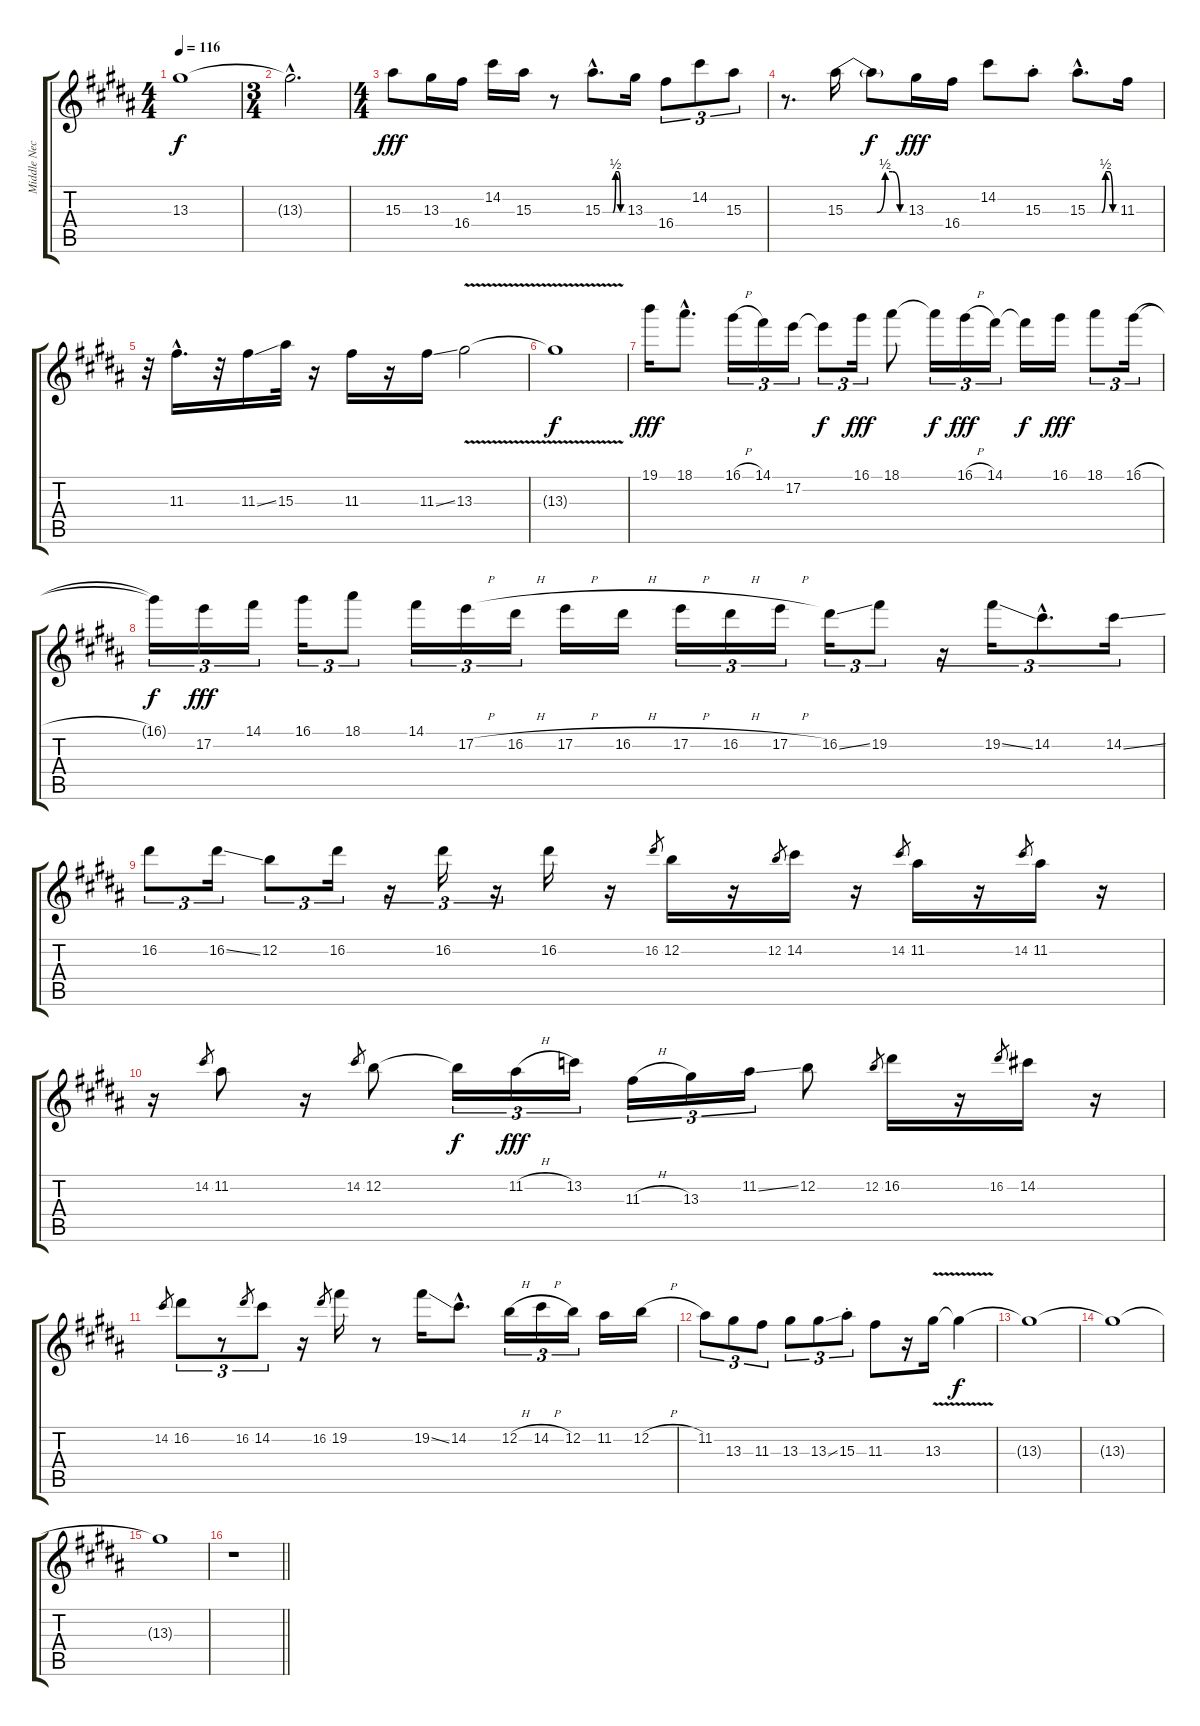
\track ("Middle Neck" "Middle Nec") {instrument overdrivenguitar}
\staff {score tabs}
\tuning (E4 B3 G3 D3 A2 E2) {hide}
\ts (4 4)
\tempo 116
\clef g2
\ks b
13.3{t}.1{dy f} |
\ts (3 4)
13.3{hac t}.2{d} |
\ts (4 4)
15.3.8{dy fff} 13.3.16 16.4.16 14.2.16 15.3.16 r.8 15.3{be (custom 0 0 30 0 38 2 45 2 52 0 60 0) hac}.8{d} 13.3.16 16.4.8{tu (3 2)} 14.2.8{tu (3 2)} 15.3.8{tu (3 2)} |
r.8{d} 15.3{be (custom 0 0 30 0 38 2 45 2 52 0 60 0)}.16 15.3{t}.8{dy f} 13.3.16{dy fff} 16.4.16 14.2.8 15.3{st}.8 15.3{be (custom 0 0 30 0 38 2 45 2 53 0 60 0) hac}.8{d} 11.3.16 |
r.32 11.3{hac}.16{d} r.32 11.3{ss}.16 15.3.32 r.16 11.3.16 r.16 11.3{ss}.16 13.3{v}.2 |
13.3{t}.1{dy f} |
19.1.16{dy fff} 18.1{hac}.8{d} 16.1{h}.16{tu (3 2)} 14.1.16{tu (3 2)} 17.2.16{tu (3 2)} 17.2{t}.8{tu (3 2) dy f} 16.1.16{tu (3 2) dy fff} 18.1.8 18.1{t}.16{tu (3 2) dy f} 16.1{h}.16{tu (3 2) dy fff} 14.1.16{tu (3 2)} 14.1{t}.16{dy f} 16.1.16{dy fff} 18.1.8{tu (3 2)} 16.1{h}.16{tu (3 2)} |
16.1{t}.16{tu (3 2) dy f} 17.2.16{tu (3 2) dy fff} 14.1.16{tu (3 2)} 16.1.16{tu (3 2)} 18.1.8{tu (3 2)} 14.1.16{tu (3 2)} 17.2{h}.16{tu (3 2)} 16.2{h}.16{tu (3 2)} 17.2{h}.16 16.2{h}.16 17.2{h}.16{tu (3 2)} 16.2{h}.16{tu (3 2)} 17.2{h}.16{tu (3 2)} 16.2{ss}.16{tu (3 2)} 19.2.8{tu (3 2)} r.16{tu (3 2)} 19.2{ss}.16{tu (3 2)} 14.2{hac}.8{d tu (3 2)} 14.2{ss}.16{tu (3 2)} |
16.2.8{tu (3 2)} 16.2{ss}.16{tu (3 2)} 12.2.8{tu (3 2)} 16.2.16{tu (3 2)} r.16{tu (3 2)} 16.2.16{tu (3 2)} r.16{tu (3 2)} 16.2.16 r.16 16.2.8{gr} 12.2.16 r.16 12.2.8{gr} 14.2.16 r.16 14.2.8{gr} 11.2.16 r.16 14.2.8{gr} 11.2.16 r.16 |
r.16 14.2.8{gr} 11.2.8 r.16 14.2.8{gr} 12.2.8 12.2{t}.16{tu (3 2) dy f} 11.2{h}.16{tu (3 2) dy fff} 13.2.16{tu (3 2)} 11.3{h}.16{tu (3 2)} 13.3.16{tu (3 2)} 11.2{ss}.16{tu (3 2)} 12.2.8 12.2.8{gr} 16.2.16 r.16 16.2.8{gr} 14.2.16 r.16 |
14.2.8{gr} 16.2.8{tu (3 2)} r.8{tu (3 2)} 16.2.8{gr} 14.2.8{tu (3 2)} r.16 16.2.8{gr} 19.2.16 r.8 19.2{ss}.16 14.2{hac}.8{d} 12.2{h}.16{tu (3 2)} 14.2{h}.16{tu (3 2)} 12.2.16{tu (3 2)} 11.2.16 12.2{h}.16 |
11.2.8{tu (3 2)} 13.3.8{tu (3 2)} 11.3.8{tu (3 2)} 13.3.8{tu (3 2)} 13.3{ss}.8{tu (3 2)} 15.3{st}.8{tu (3 2)} 11.3.8 r.16 13.3{v}.16 13.3{t}.4{dy f} |
13.3{t}.1 |
13.3{t}.1 |
13.3{t}.1 |
\barLineRight lightlight
r.1
